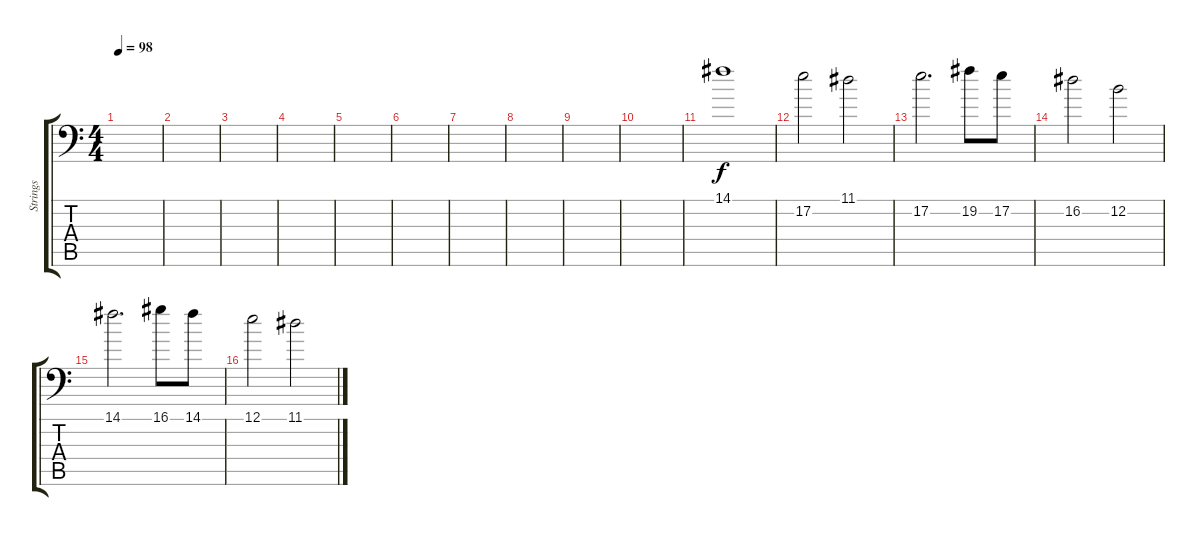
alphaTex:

\track ("Strings" "Strings") {instrument stringensemble1}
\staff {score tabs}
\tuning (E4 B3 G3 D3 A2 G1) {hide}
\ts (4 4)
\tempo 98
\clef f4
\ks c
|
|
|
|
|
|
|
|
|
|
14.1.1 |
17.2.2 11.1.2 |
17.2.2{d} 19.2.8 17.2.8 |
16.2.2 12.2.2 |
14.1.2{d} 16.1.8 14.1.8 |
12.1.2 11.1.2
